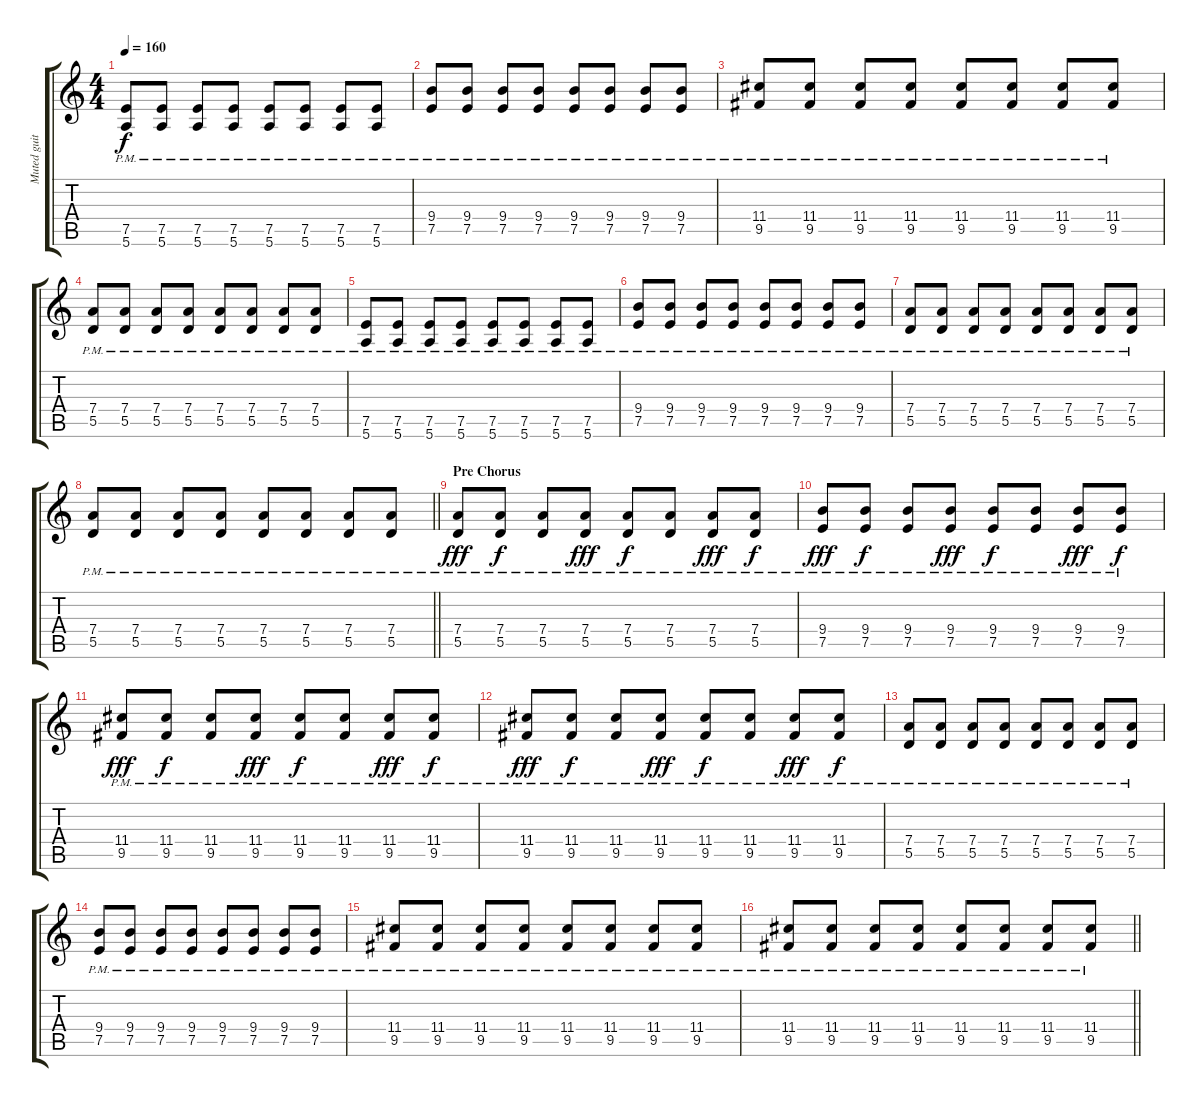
\track ("Muted guitar" "Muted guit") {instrument overdrivenguitar}
\staff {score tabs}
\tuning (E4 B3 G3 D3 A2 E2) {hide}
\ts (4 4)
\tempo 160
\clef g2
\ks c
(7.5{pm} 5.6{pm}).8{dy f} (7.5{pm} 5.6{pm}).8 (7.5{pm} 5.6{pm}).8 (7.5{pm} 5.6{pm}).8 (7.5{pm} 5.6{pm}).8 (7.5{pm} 5.6{pm}).8 (7.5{pm} 5.6{pm}).8 (7.5{pm} 5.6{pm}).8 |
(9.4{pm} 7.5{pm}).8 (9.4{pm} 7.5{pm}).8 (9.4{pm} 7.5{pm}).8 (9.4{pm} 7.5{pm}).8 (9.4{pm} 7.5{pm}).8 (9.4{pm} 7.5{pm}).8 (9.4{pm} 7.5{pm}).8 (9.4{pm} 7.5{pm}).8 |
(11.4{pm} 9.5{pm}).8 (11.4{pm} 9.5{pm}).8 (11.4{pm} 9.5{pm}).8 (11.4{pm} 9.5{pm}).8 (11.4{pm} 9.5{pm}).8 (11.4{pm} 9.5{pm}).8 (11.4{pm} 9.5{pm}).8 (11.4{pm} 9.5{pm}).8 |
(7.4{pm} 5.5{pm}).8 (7.4{pm} 5.5{pm}).8 (7.4{pm} 5.5{pm}).8 (7.4{pm} 5.5{pm}).8 (7.4{pm} 5.5{pm}).8 (7.4{pm} 5.5{pm}).8 (7.4{pm} 5.5{pm}).8 (7.4{pm} 5.5{pm}).8 |
(7.5{pm} 5.6{pm}).8 (7.5{pm} 5.6{pm}).8 (7.5{pm} 5.6{pm}).8 (7.5{pm} 5.6{pm}).8 (7.5{pm} 5.6{pm}).8 (7.5{pm} 5.6{pm}).8 (7.5{pm} 5.6{pm}).8 (7.5{pm} 5.6{pm}).8 |
(9.4{pm} 7.5{pm}).8 (9.4{pm} 7.5{pm}).8 (9.4{pm} 7.5{pm}).8 (9.4{pm} 7.5{pm}).8 (9.4{pm} 7.5{pm}).8 (9.4{pm} 7.5{pm}).8 (9.4{pm} 7.5{pm}).8 (9.4{pm} 7.5{pm}).8 |
(7.4{pm} 5.5{pm}).8 (7.4{pm} 5.5{pm}).8 (7.4{pm} 5.5{pm}).8 (7.4{pm} 5.5{pm}).8 (7.4{pm} 5.5{pm}).8 (7.4{pm} 5.5{pm}).8 (7.4{pm} 5.5{pm}).8 (7.4{pm} 5.5{pm}).8 |
\barLineRight lightlight
(7.4{pm} 5.5{pm}).8 (7.4{pm} 5.5{pm}).8 (7.4{pm} 5.5{pm}).8 (7.4{pm} 5.5{pm}).8 (7.4{pm} 5.5{pm}).8 (7.4{pm} 5.5{pm}).8 (7.4{pm} 5.5{pm}).8 (7.4{pm} 5.5{pm}).8 |
\section ("" "Pre Chorus")
(7.4{pm} 5.5{pm}).8{dy fff} (7.4{pm} 5.5{pm}).8{dy f} (7.4{pm} 5.5{pm}).8 (7.4{pm} 5.5{pm}).8{dy fff} (7.4{pm} 5.5{pm}).8{dy f} (7.4{pm} 5.5{pm}).8 (7.4{pm} 5.5{pm}).8{dy fff} (7.4{pm} 5.5{pm}).8{dy f} |
(9.4{pm} 7.5{pm}).8{dy fff} (9.4{pm} 7.5{pm}).8{dy f} (9.4{pm} 7.5{pm}).8 (9.4{pm} 7.5{pm}).8{dy fff} (9.4{pm} 7.5{pm}).8{dy f} (9.4{pm} 7.5{pm}).8 (9.4{pm} 7.5{pm}).8{dy fff} (9.4{pm} 7.5{pm}).8{dy f} |
(11.4{pm} 9.5{pm}).8{dy fff} (11.4{pm} 9.5{pm}).8{dy f} (11.4{pm} 9.5{pm}).8 (11.4{pm} 9.5{pm}).8{dy fff} (11.4{pm} 9.5{pm}).8{dy f} (11.4{pm} 9.5{pm}).8 (11.4{pm} 9.5{pm}).8{dy fff} (11.4{pm} 9.5{pm}).8{dy f} |
(11.4{pm} 9.5{pm}).8{dy fff} (11.4{pm} 9.5{pm}).8{dy f} (11.4{pm} 9.5{pm}).8 (11.4{pm} 9.5{pm}).8{dy fff} (11.4{pm} 9.5{pm}).8{dy f} (11.4{pm} 9.5{pm}).8 (11.4{pm} 9.5{pm}).8{dy fff} (11.4{pm} 9.5{pm}).8{dy f} |
(7.4{pm} 5.5{pm}).8 (7.4{pm} 5.5{pm}).8 (7.4{pm} 5.5{pm}).8 (7.4{pm} 5.5{pm}).8 (7.4{pm} 5.5{pm}).8 (7.4{pm} 5.5{pm}).8 (7.4{pm} 5.5{pm}).8 (7.4{pm} 5.5{pm}).8 |
(9.4{pm} 7.5{pm}).8 (9.4{pm} 7.5{pm}).8 (9.4{pm} 7.5{pm}).8 (9.4{pm} 7.5{pm}).8 (9.4{pm} 7.5{pm}).8 (9.4{pm} 7.5{pm}).8 (9.4{pm} 7.5{pm}).8 (9.4{pm} 7.5{pm}).8 |
(11.4{pm} 9.5{pm}).8 (11.4{pm} 9.5{pm}).8 (11.4{pm} 9.5{pm}).8 (11.4{pm} 9.5{pm}).8 (11.4{pm} 9.5{pm}).8 (11.4{pm} 9.5{pm}).8 (11.4{pm} 9.5{pm}).8 (11.4{pm} 9.5{pm}).8 |
\barLineRight lightlight
(11.4{pm} 9.5{pm}).8 (11.4{pm} 9.5{pm}).8 (11.4{pm} 9.5{pm}).8 (11.4{pm} 9.5{pm}).8 (11.4{pm} 9.5{pm}).8 (11.4{pm} 9.5{pm}).8 (11.4{pm} 9.5{pm}).8 (11.4{pm} 9.5{pm}).8
